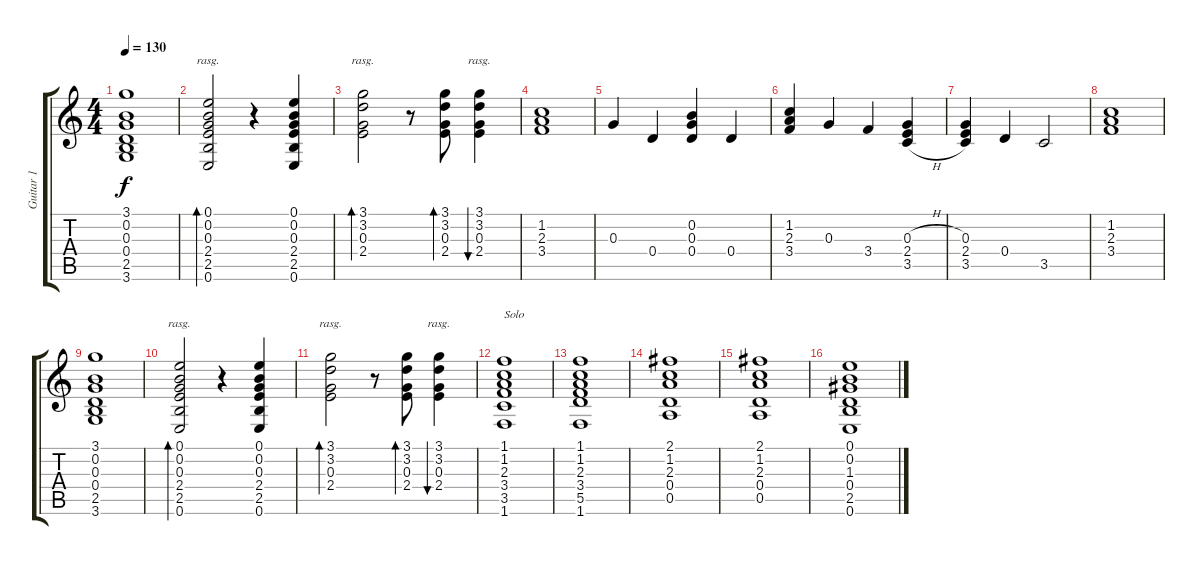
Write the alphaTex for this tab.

\track ("Guitar 1" "Guitar 1") {instrument overdrivenguitar}
\staff {score tabs}
\tuning (E4 B3 G3 D3 A2 E2) {hide}
\ts (4 4)
\tempo 130
\clef g2
\ks c
(3.1 0.2 0.3 0.4 2.5 3.6).1{dy f} |
(0.1 0.2 0.3 2.4 2.5 0.6).2{bd 60 rasg ii} r.4 (0.1 0.2 0.3 2.4 2.5 0.6).4 |
(3.1 3.2 0.3 2.4).2{bd 60 rasg ii} r.8 (3.1 3.2 0.3 2.4).8{bd 60} (3.1 3.2 0.3 2.4).4{bu 60 rasg ii} |
(1.2 2.3 3.4).1 |
0.3.4 0.4.4 (0.2 0.3 0.4).4 0.4.4 |
(1.2 2.3 3.4).4 0.3.4 3.4.4 (0.3{h} 2.4 3.5{h}).4 |
(0.3 2.4 3.5).4 0.4.4 3.5.2 |
(1.2 2.3 3.4).1 |
(3.1 0.2 0.3 0.4 2.5 3.6).1 |
(0.1 0.2 0.3 2.4 2.5 0.6).2{bd 60 rasg ii} r.4 (0.1 0.2 0.3 2.4 2.5 0.6).4 |
(3.1 3.2 0.3 2.4).2{bd 60 rasg ii} r.8 (3.1 3.2 0.3 2.4).8{bd 60} (3.1 3.2 0.3 2.4).4{bu 60 rasg ii} |
(1.1 1.2 2.3 3.4 3.5 1.6).1{txt "Solo"} |
(1.1 1.2 2.3 3.4 5.5 1.6).1 |
(2.1 1.2 2.3 0.4 0.5).1 |
(2.1 1.2 2.3 0.4 0.5).1 |
(0.1 0.2 1.3 0.4 2.5 0.6).1
